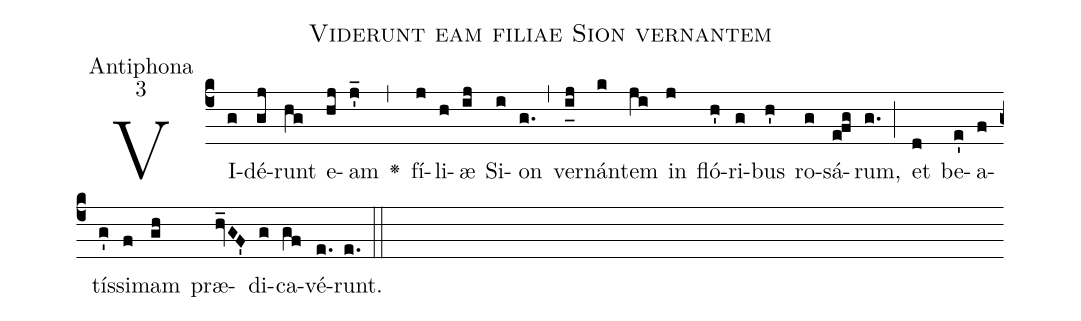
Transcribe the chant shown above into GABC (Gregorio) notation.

name:Viderunt eam filiae Sion vernantem;
office-part:Antiphona;
mode:3;
%%
(c4) VI(g)dé(gj)runt(hg) e(hj)am(j'_) <v>\greheightstar</v>(,) fí(j)li(h)æ(ij) Si(i)on(g.) (,) ver(i_[uh:l]j)nán(k)tem(ji) in(j) fló(h')ri(g)bus(h') ro(g)sá(efg)rum,(g.) (;) et(d) be(e')a(f)tís(g')si(f)mam(gh) præ(hv_GF')di(g)ca(gf)vé(e.)runt.(e.) (::)
%<eu>E(j) u(j) o(j) u(h) a(j) e.</eu>(ih..) (::)
